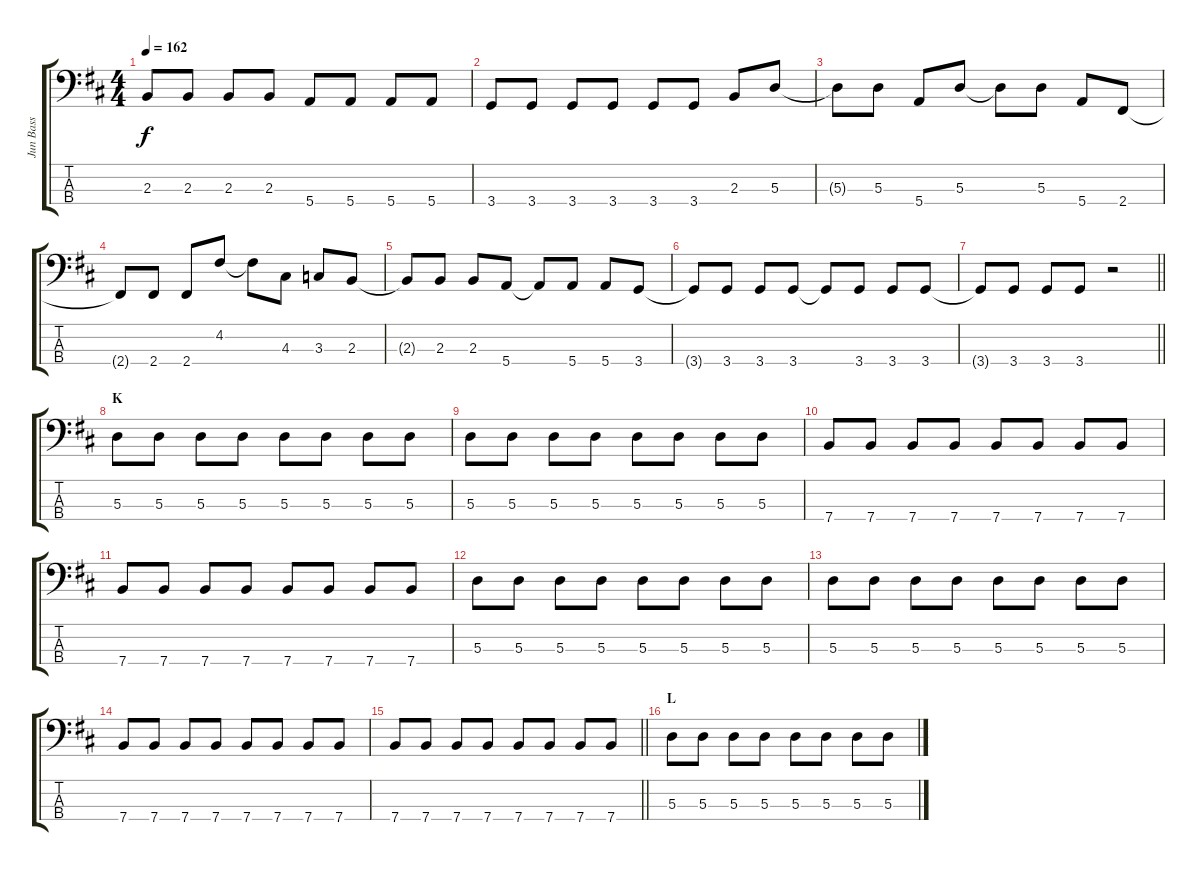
\track ("Jun Bass" "Jun Bass") {instrument electricbasspick}
\staff {score tabs}
\tuning (G2 D2 A1 E1) {hide}
\ts (4 4)
\tempo 162
\clef f4
\ks d
2.3.8{dy f} 2.3.8 2.3.8 2.3.8 5.4.8 5.4.8 5.4.8 5.4.8 |
3.4.8 3.4.8 3.4.8 3.4.8 3.4.8 3.4.8 2.3.8 5.3.8 |
5.3{t}.8 5.3.8 5.4.8 5.3.8 5.3{t}.8 5.3.8 5.4.8 2.4.8 |
2.4{t}.8 2.4.8 2.4.8 4.2.8 4.2{t}.8 4.3.8 3.3.8 2.3.8 |
2.3{t}.8 2.3.8 2.3.8 5.4.8 5.4{t}.8 5.4.8 5.4.8 3.4.8 |
3.4{t}.8 3.4.8 3.4.8 3.4.8 3.4{t}.8 3.4.8 3.4.8 3.4.8 |
\barLineRight lightlight
3.4{t}.8 3.4.8 3.4.8 3.4.8 r.2 |
\section ("" "K")
5.3.8 5.3.8 5.3.8 5.3.8 5.3.8 5.3.8 5.3.8 5.3.8 |
5.3.8 5.3.8 5.3.8 5.3.8 5.3.8 5.3.8 5.3.8 5.3.8 |
7.4.8 7.4.8 7.4.8 7.4.8 7.4.8 7.4.8 7.4.8 7.4.8 |
7.4.8 7.4.8 7.4.8 7.4.8 7.4.8 7.4.8 7.4.8 7.4.8 |
5.3.8 5.3.8 5.3.8 5.3.8 5.3.8 5.3.8 5.3.8 5.3.8 |
5.3.8 5.3.8 5.3.8 5.3.8 5.3.8 5.3.8 5.3.8 5.3.8 |
7.4.8 7.4.8 7.4.8 7.4.8 7.4.8 7.4.8 7.4.8 7.4.8 |
\barLineRight lightlight
7.4.8 7.4.8 7.4.8 7.4.8 7.4.8 7.4.8 7.4.8 7.4.8 |
\section ("" "L")
5.3.8 5.3.8 5.3.8 5.3.8 5.3.8 5.3.8 5.3.8 5.3.8
